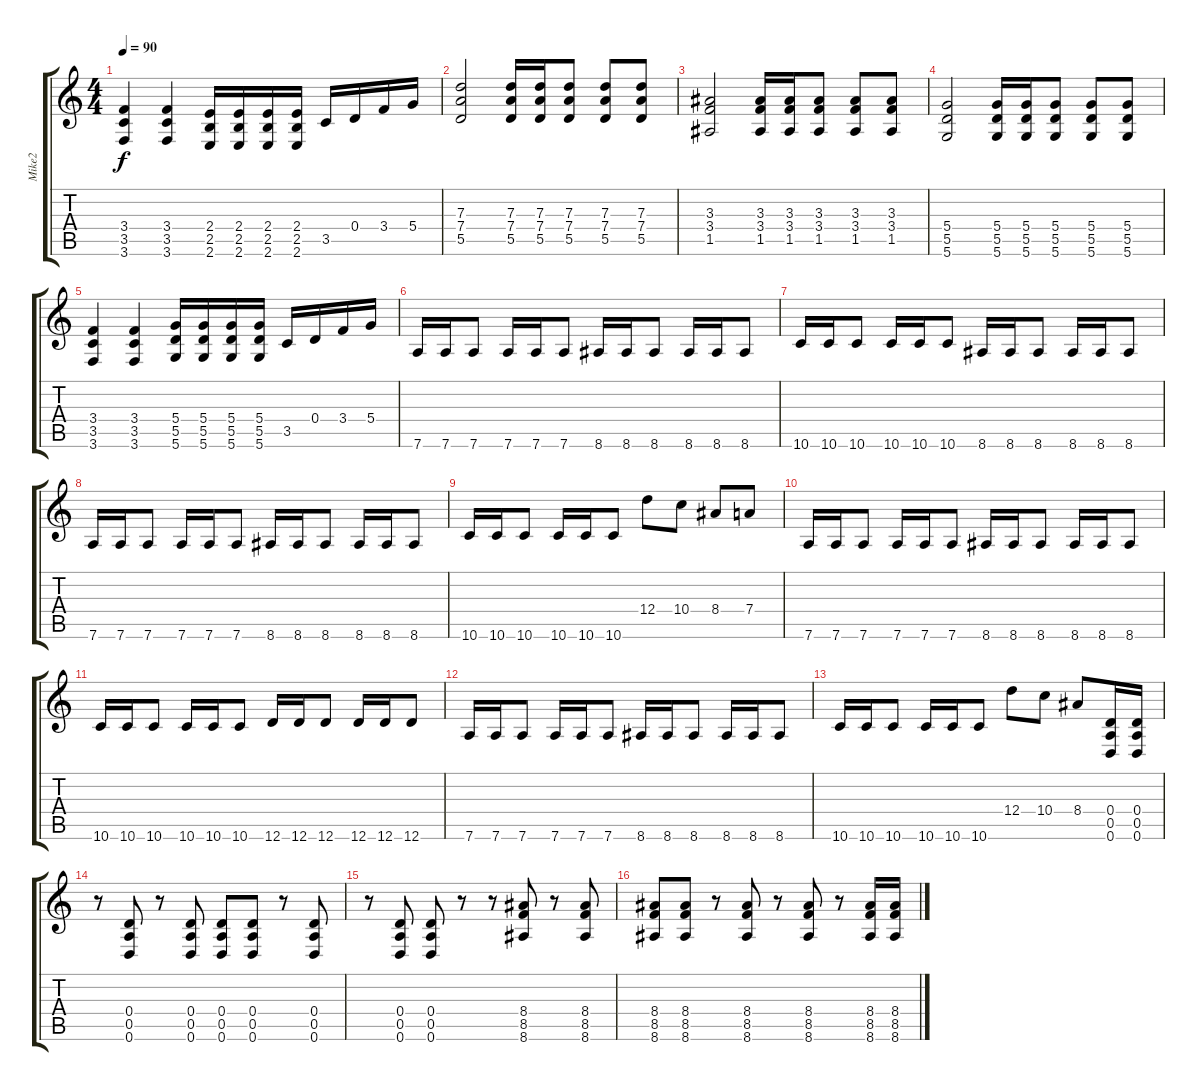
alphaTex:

\track ("Mike2" "Mike2") {instrument distortionguitar}
\staff {score tabs}
\tuning (E4 B3 G3 D3 A2 D2) {hide}
\ts (4 4)
\tempo 90
\clef g2
\ks c
(3.4 3.5 3.6).4{dy f} (3.4 3.5 3.6).4 (2.4 2.5 2.6).16 (2.4 2.5 2.6).16 (2.4 2.5 2.6).16 (2.4 2.5 2.6).16 3.5.16 0.4.16 3.4.16 5.4.16 |
(7.3 7.4 5.5).2 (7.3 7.4 5.5).16 (7.3 7.4 5.5).16 (7.3 7.4 5.5).8 (7.3 7.4 5.5).8 (7.3 7.4 5.5).8 |
(3.3 3.4 1.5).2 (3.3 3.4 1.5).16 (3.3 3.4 1.5).16 (3.3 3.4 1.5).8 (3.3 3.4 1.5).8 (3.3 3.4 1.5).8 |
(5.4 5.5 5.6).2 (5.4 5.5 5.6).16 (5.4 5.5 5.6).16 (5.4 5.5 5.6).8 (5.4 5.5 5.6).8 (5.4 5.5 5.6).8 |
(3.4 3.5 3.6).4 (3.4 3.5 3.6).4 (5.4 5.5 5.6).16 (5.4 5.5 5.6).16 (5.4 5.5 5.6).16 (5.4 5.5 5.6).16 3.5.16 0.4.16 3.4.16 5.4.16 |
7.6.16 7.6.16 7.6.8 7.6.16 7.6.16 7.6.8 8.6.16 8.6.16 8.6.8 8.6.16 8.6.16 8.6.8 |
10.6.16 10.6.16 10.6.8 10.6.16 10.6.16 10.6.8 8.6.16 8.6.16 8.6.8 8.6.16 8.6.16 8.6.8 |
7.6.16 7.6.16 7.6.8 7.6.16 7.6.16 7.6.8 8.6.16 8.6.16 8.6.8 8.6.16 8.6.16 8.6.8 |
10.6.16 10.6.16 10.6.8 10.6.16 10.6.16 10.6.8 12.4.8 10.4.8 8.4.8 7.4.8 |
7.6.16 7.6.16 7.6.8 7.6.16 7.6.16 7.6.8 8.6.16 8.6.16 8.6.8 8.6.16 8.6.16 8.6.8 |
10.6.16 10.6.16 10.6.8 10.6.16 10.6.16 10.6.8 12.6.16 12.6.16 12.6.8 12.6.16 12.6.16 12.6.8 |
7.6.16 7.6.16 7.6.8 7.6.16 7.6.16 7.6.8 8.6.16 8.6.16 8.6.8 8.6.16 8.6.16 8.6.8 |
10.6.16 10.6.16 10.6.8 10.6.16 10.6.16 10.6.8 12.4.8 10.4.8 8.4.8 (0.4 0.5 0.6).16 (0.4 0.5 0.6).16 |
r.8 (0.4 0.5 0.6).8 r.8 (0.4 0.5 0.6).8 (0.4 0.5 0.6).8 (0.4 0.5 0.6).8 r.8 (0.4 0.5 0.6).8 |
r.8 (0.4 0.5 0.6).8 (0.4 0.5 0.6).8 r.8 r.8 (8.4 8.5 8.6).8 r.8 (8.4 8.5 8.6).8 |
(8.4 8.5 8.6).8 (8.4 8.5 8.6).8 r.8 (8.4 8.5 8.6).8 r.8 (8.4 8.5 8.6).8 r.8 (8.4 8.5 8.6).16 (8.4 8.5 8.6).16
